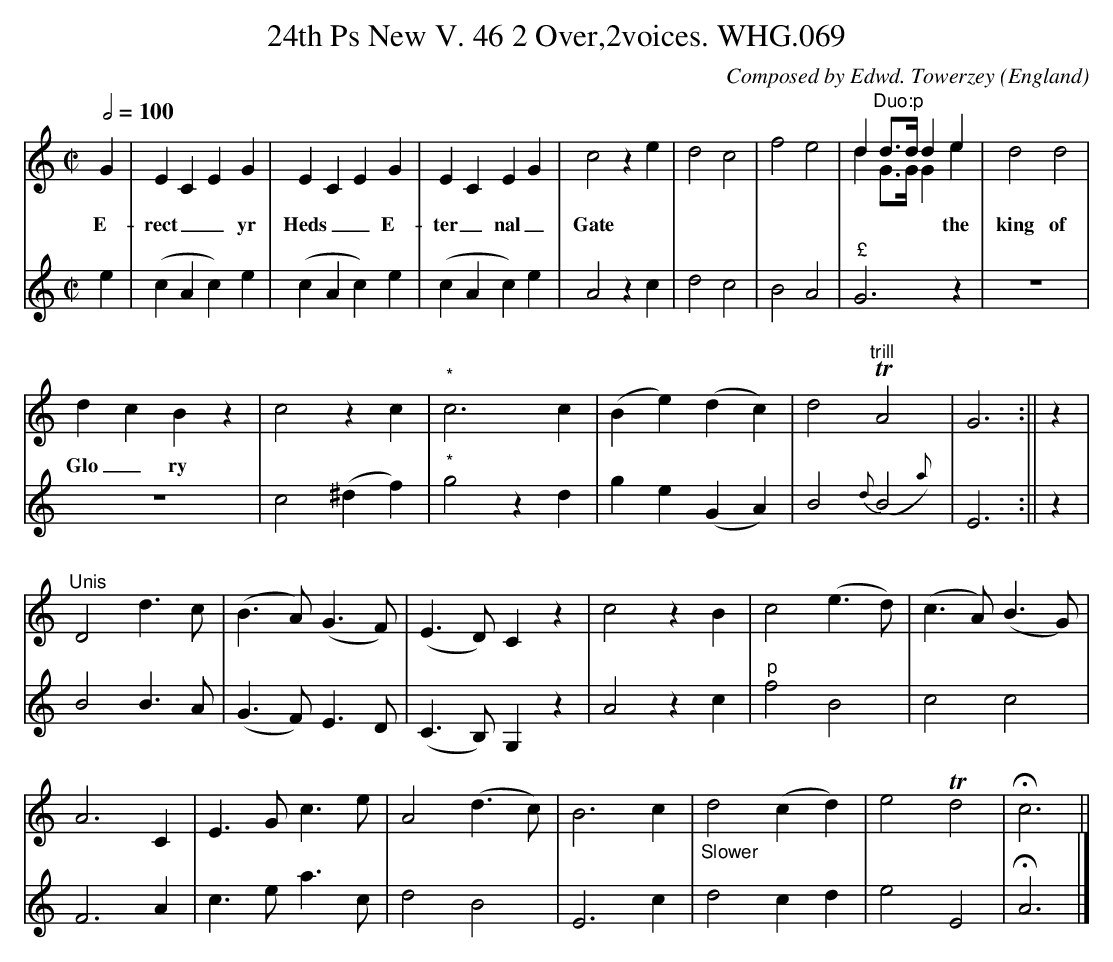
X:1
T:24th Ps New V. 46 2 Over,2voices. WHG.069
C:Composed by Edwd. Towerzey
L:1/4
M:C|
O:England
Q:1/2=100
K:C
V:1
G|ECEG|ECEG|ECEG|c2ze|\
w:E-rect__ yr Heds__ E-ter_nal_ Gate
d2c2|f2e2|d"^Duo:p"d3/4d/4de&dG3/4G/4Ge|d2d2|
w:||****the king of
dcBz|c2zc|"*"c3c|(Be)(dc)|\
w:Glo_ry
d2"^trill"TA2|G3:||z|
V:2
e|(cAc)e|(cAc)e|(cAc)e|A2zc|\
d2c2|B2A2|"£"G3z|z4|
z4|c2(^df)|"*"g2zd|ge(GA)|\
B2{d}(B2{a})|E3:||z|
V:1
"^Unis"D2 d>c|(B>A) (G>F)|(E>D) Cz|c2zB|\
c2 (e>d)|(c>A) (B>G)|
A3 C|E>G c>e|\
A2 (d>c)|B3 c|"_Slower"d2 (cd)|e2 Td2|Hc3||
V:2
B2 B>A|(G>F) E>D|(C>B,) G,z|A2 zc|\
"^p"f2 B2|c2 c2|
F3 A|c>e a>c|\
d2 B2|E3 c|d2 cd|e2 E2|HA3|]
